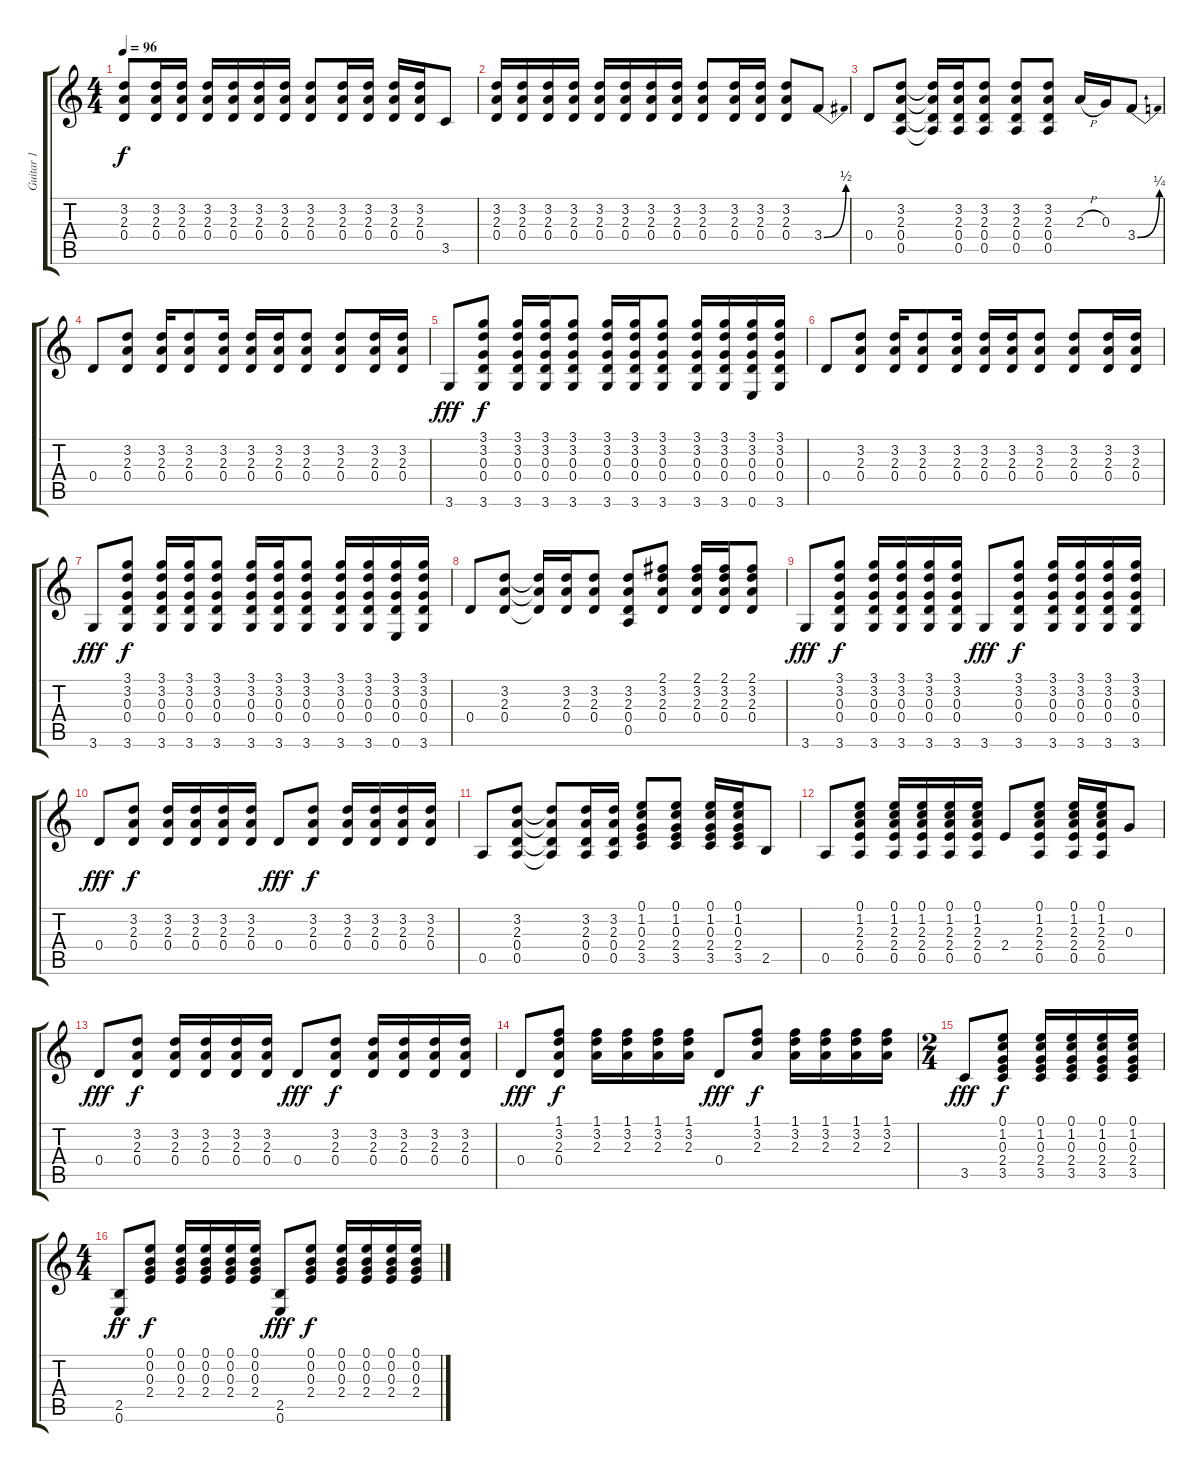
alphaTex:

\track ("Guitar 1" "Guitar 1") {instrument acousticguitarsteel}
\staff {score tabs}
\tuning (E4 B3 G3 D3 A2 E2) {hide}
\ts (4 4)
\tempo 96
\clef g2
\ks c
(3.2 2.3 0.4).8{dy f} (3.2 2.3 0.4).16 (3.2 2.3 0.4).16 (3.2 2.3 0.4).16 (3.2 2.3 0.4).16 (3.2 2.3 0.4).16 (3.2 2.3 0.4).16 (3.2 2.3 0.4).8 (3.2 2.3 0.4).16 (3.2 2.3 0.4).16 (3.2 2.3 0.4).16 (3.2 2.3 0.4).16 3.5.8 |
(3.2 2.3 0.4).16 (3.2 2.3 0.4).16 (3.2 2.3 0.4).16 (3.2 2.3 0.4).16 (3.2 2.3 0.4).16 (3.2 2.3 0.4).16 (3.2 2.3 0.4).16 (3.2 2.3 0.4).16 (3.2 2.3 0.4).8 (3.2 2.3 0.4).16 (3.2 2.3 0.4).16 (3.2 2.3 0.4).8 3.4{be (bend 0 0 60 2)}.8 |
0.4.8 (3.2 2.3 0.4 0.5).8 (3.2{t} 2.3{t} 0.4{t} 0.5{t}).16 (3.2 2.3 0.4 0.5).16 (3.2 2.3 0.4 0.5).8 (3.2 2.3 0.4 0.5).8 (3.2 2.3 0.4 0.5).8 2.3{h}.16 0.3.16 3.4{be (bend 0 0 60 1)}.8 |
0.4.8 (3.2 2.3 0.4).8 (3.2 2.3 0.4).16 (3.2 2.3 0.4).8 (3.2 2.3 0.4).16 (3.2 2.3 0.4).16 (3.2 2.3 0.4).16 (3.2 2.3 0.4).8 (3.2 2.3 0.4).8 (3.2 2.3 0.4).16 (3.2 2.3 0.4).16 |
3.6.8{dy fff} (3.1 3.2 0.3 0.4 3.6).8{dy f} (3.1 3.2 0.3 0.4 3.6).16 (3.1 3.2 0.3 0.4 3.6).16 (3.1 3.2 0.3 0.4 3.6).8 (3.1 3.2 0.3 0.4 3.6).16 (3.1 3.2 0.3 0.4 3.6).16 (3.1 3.2 0.3 0.4 3.6).8 (3.1 3.2 0.3 0.4 3.6).16 (3.1 3.2 0.3 0.4 3.6).16 (3.1 3.2 0.3 0.4 0.6).16 (3.1 3.2 0.3 0.4 3.6).16 |
0.4.8 (3.2 2.3 0.4).8 (3.2 2.3 0.4).16 (3.2 2.3 0.4).8 (3.2 2.3 0.4).16 (3.2 2.3 0.4).16 (3.2 2.3 0.4).16 (3.2 2.3 0.4).8 (3.2 2.3 0.4).8 (3.2 2.3 0.4).16 (3.2 2.3 0.4).16 |
3.6.8{dy fff} (3.1 3.2 0.3 0.4 3.6).8{dy f} (3.1 3.2 0.3 0.4 3.6).16 (3.1 3.2 0.3 0.4 3.6).16 (3.1 3.2 0.3 0.4 3.6).8 (3.1 3.2 0.3 0.4 3.6).16 (3.1 3.2 0.3 0.4 3.6).16 (3.1 3.2 0.3 0.4 3.6).8 (3.1 3.2 0.3 0.4 3.6).16 (3.1 3.2 0.3 0.4 3.6).16 (3.1 3.2 0.3 0.4 0.6).16 (3.1 3.2 0.3 0.4 3.6).16 |
0.4.8 (3.2 2.3 0.4).8 (3.2{t} 2.3{t} 0.4{t}).16 (3.2 2.3 0.4).16 (3.2 2.3 0.4).8 (3.2 2.3 0.4 0.5).8 (2.1 3.2 2.3 0.4).8 (2.1 3.2 2.3 0.4).16 (2.1 3.2 2.3 0.4).16 (2.1 3.2 2.3 0.4).8 |
3.6.8{dy fff} (3.1 3.2 0.3 0.4 3.6).8{dy f} (3.1 3.2 0.3 0.4 3.6).16 (3.1 3.2 0.3 0.4 3.6).16 (3.1 3.2 0.3 0.4 3.6).16 (3.1 3.2 0.3 0.4 3.6).16 3.6.8{dy fff} (3.1 3.2 0.3 0.4 3.6).8{dy f} (3.1 3.2 0.3 0.4 3.6).16 (3.1 3.2 0.3 0.4 3.6).16 (3.1 3.2 0.3 0.4 3.6).16 (3.1 3.2 0.3 0.4 3.6).16 |
0.4.8{dy fff} (3.2 2.3 0.4).8{dy f} (3.2 2.3 0.4).16 (3.2 2.3 0.4).16 (3.2 2.3 0.4).16 (3.2 2.3 0.4).16 0.4.8{dy fff} (3.2 2.3 0.4).8{dy f} (3.2 2.3 0.4).16 (3.2 2.3 0.4).16 (3.2 2.3 0.4).16 (3.2 2.3 0.4).16 |
0.5.8 (3.2 2.3 0.4 0.5).8 (3.2{t} 2.3{t} 0.4{t} 0.5{t}).8 (3.2 2.3 0.4 0.5).16 (3.2 2.3 0.4 0.5).16 (0.1 1.2 0.3 2.4 3.5).8 (0.1 1.2 0.3 2.4 3.5).8 (0.1 1.2 0.3 2.4 3.5).16 (0.1 1.2 0.3 2.4 3.5).16 2.5.8 |
0.5.8 (0.1 1.2 2.3 2.4 0.5).8 (0.1 1.2 2.3 2.4 0.5).16 (0.1 1.2 2.3 2.4 0.5).16 (0.1 1.2 2.3 2.4 0.5).16 (0.1 1.2 2.3 2.4 0.5).16 2.4.8 (0.1 1.2 2.3 2.4 0.5).8 (0.1 1.2 2.3 2.4 0.5).16 (0.1 1.2 2.3 2.4 0.5).16 0.3.8 |
0.4.8{dy fff} (3.2 2.3 0.4).8{dy f} (3.2 2.3 0.4).16 (3.2 2.3 0.4).16 (3.2 2.3 0.4).16 (3.2 2.3 0.4).16 0.4.8{dy fff} (3.2 2.3 0.4).8{dy f} (3.2 2.3 0.4).16 (3.2 2.3 0.4).16 (3.2 2.3 0.4).16 (3.2 2.3 0.4).16 |
0.4.8{dy fff} (1.1 3.2 2.3 0.4).8{dy f} (1.1 3.2 2.3).16 (1.1 3.2 2.3).16 (1.1 3.2 2.3).16 (1.1 3.2 2.3).16 0.4.8{dy fff} (1.1 3.2 2.3).8{dy f} (1.1 3.2 2.3).16 (1.1 3.2 2.3).16 (1.1 3.2 2.3).16 (1.1 3.2 2.3).16 |
\ts (2 4)
3.5.8{dy fff} (0.1 1.2 0.3 2.4 3.5).8{dy f} (0.1 1.2 0.3 2.4 3.5).16 (0.1 1.2 0.3 2.4 3.5).16 (0.1 1.2 0.3 2.4 3.5).16 (0.1 1.2 0.3 2.4 3.5).16 |
\ts (4 4)
(2.5 0.6).8{dy ff} (0.1 0.2 0.3 2.4).8{dy f} (0.1 0.2 0.3 2.4).16 (0.1 0.2 0.3 2.4).16 (0.1 0.2 0.3 2.4).16 (0.1 0.2 0.3 2.4).16 (2.5 0.6).8{dy fff} (0.1 0.2 0.3 2.4).8{dy f} (0.1 0.2 0.3 2.4).16 (0.1 0.2 0.3 2.4).16 (0.1 0.2 0.3 2.4).16 (0.1 0.2 0.3 2.4).16
